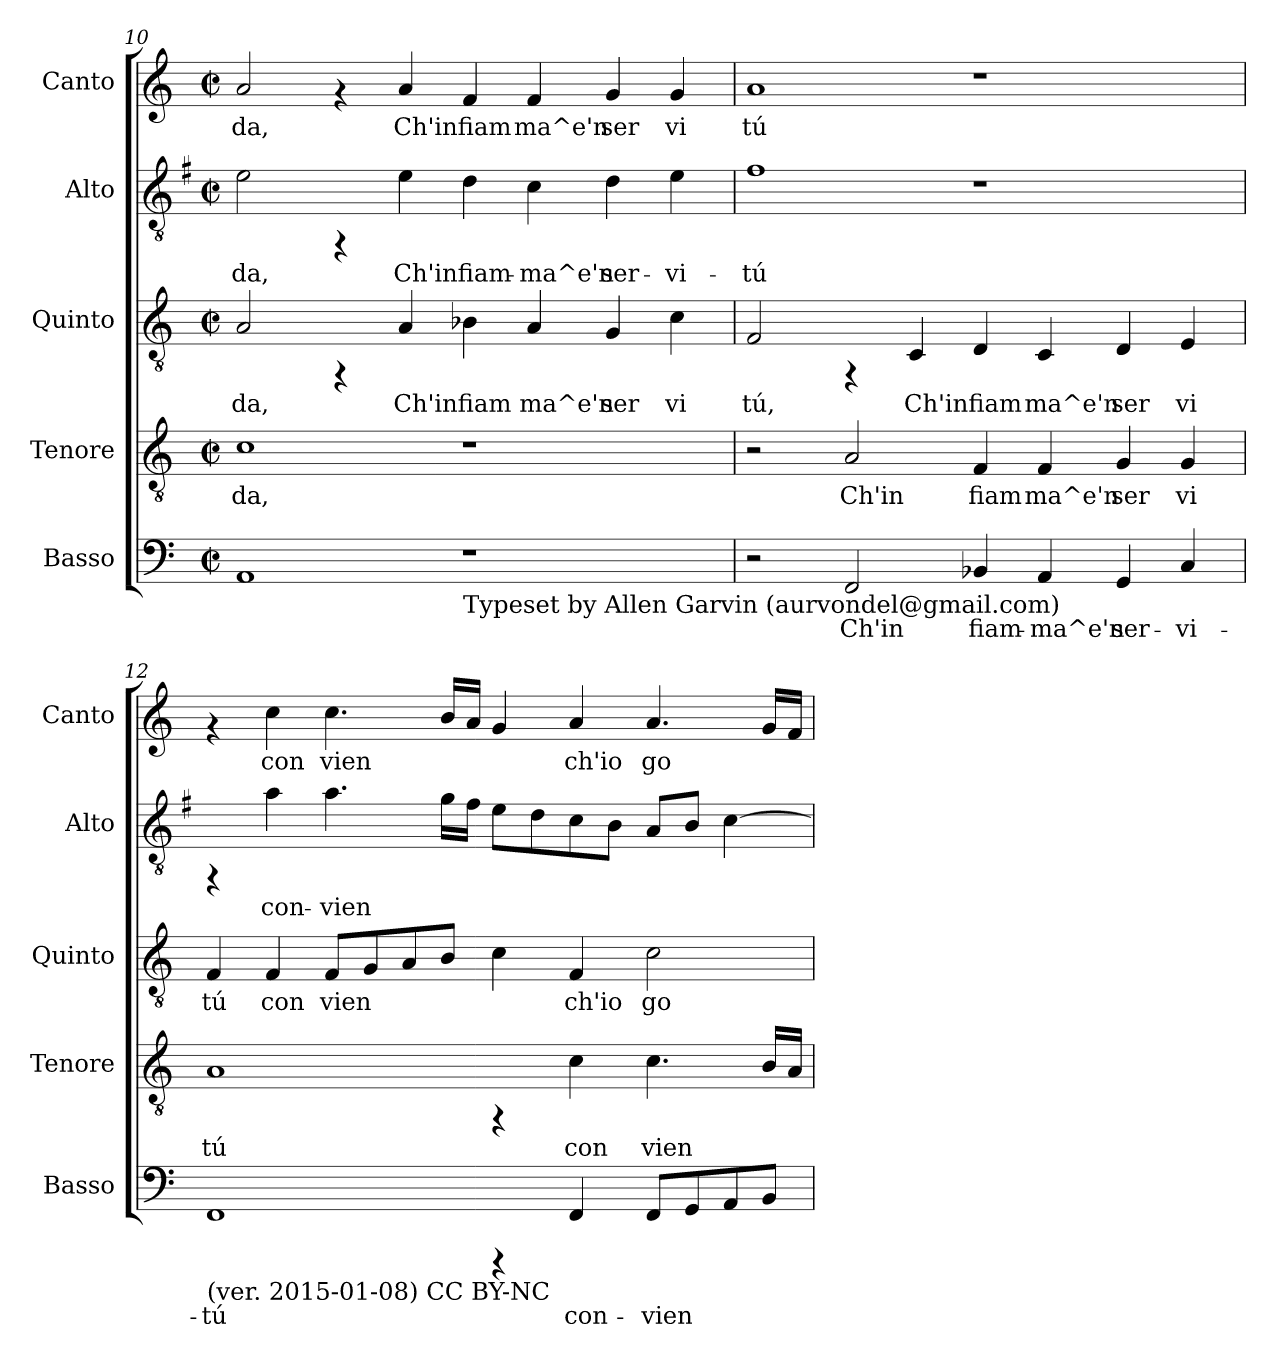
**kern	**text	**kern	**text	**kern	**text	**kern	**text	**kern	**text
*part5	*part5	*part4	*part4	*part3	*part3	*part2	*part2	*part1	*part1
*staff5	*staff5	*staff4	*staff4	*staff3	*staff3	*staff2	*staff2	*staff1	*staff1
*I"Basso	*	*I"Tenore	*	*I"Quinto	*	*I"Alto	*	*I"Canto	*
*I'Basso	*	*I'Tenore	*	*I'Quinto	*	*I'Alto	*	*I'Canto	*
*clefF4	*	*clefGv2	*	*clefGv2	*	*clefGv2	*	*clefG2	*
*	*	*	*	*	*	*ITrd-3c-5	*	*	*
*k[]	*	*k[]	*	*k[]	*	*k[]	*	*k[]	*
*C:	*	*C:	*	*C:	*	*C:	*	*C:	*
*M2/2	*	*M2/2	*	*M2/2	*	*M2/2	*	*M2/2	*
*met(c|)	*	*met(c|)	*	*met(c|)	*	*met(c|)	*	*met(c|)	*
=10	=10	=10	=10	=10	=10	=10	=10	=10	=10
!	!	!	!LO:LY:b:cj	!	!LO:LY:b:cj	!	!LO:LY:b:cj	!	!LO:LY:b:cj
1AA	.	1c	da,	2A/	da,	2a\	-da,	2a/	da,
.	.	.	.	4rFF	.	4rFF	.	4rf	.
!	!	!	!	!	!LO:LY:b:cj	!	!LO:LY:b:cj	!	!LO:LY:b:cj
.	.	.	.	4A/	Ch'in	4a\	Ch'in	4a/	Ch'in
!LO:TX:b:t=Typeset by Allen Garvin (aurvondel@gmail.com)	!	!	!	!	!	!	!	!	!
!	!	!	!	!	!LO:LY:b:cj	!	!LO:LY:b:cj	!	!LO:LY:b:cj
1r	.	1r	.	4B-X\	fiam	4g\	fiam-	4f/	fiam
!	!	!	!	!	!LO:LY:b:cj	!	!LO:LY:b:cj	!	!LO:LY:b:cj
.	.	.	.	4A/	ma^e'n	4f\	-ma^e'n	4f/	ma^e'n
!	!	!	!	!	!LO:LY:b:cj	!	!LO:LY:b:cj	!	!LO:LY:b:cj
.	.	.	.	4G/	ser	4g\	ser-	4g/	ser
!	!	!	!	!	!LO:LY:b:cj	!	!LO:LY:b:cj	!	!LO:LY:b:cj
.	.	.	.	4c\	vi	4a\	-vi-	4g/	vi
=11	=11	=11	=11	=11	=11	=11	=11	=11	=11
!	!	!	!	!	!LO:LY:b:cj	!	!LO:LY:b:cj	!	!LO:LY:b:cj
2r	.	2r	.	2F/	tú,	1b	-tú	1a	tú
!	!LO:LY:b:cj	!	!LO:LY:b:cj	!	!	!	!	!	!
2FF/	-Ch'in	2A/	Ch'in	4rFF	.	.	.	.	.
!	!	!	!	!	!LO:LY:b:cj	!	!	!	!
.	.	.	.	4C/	Ch'in	.	.	.	.
!	!LO:LY:b:cj	!	!LO:LY:b:cj	!	!LO:LY:b:cj	!	!	!	!
4BB-X/	fiam-	4F/	fiam	4D/	fiam	1r	.	1r	.
!	!LO:LY:b:cj	!	!LO:LY:b:cj	!	!LO:LY:b:cj	!	!	!	!
4AA/	-ma^e'n	4F/	ma^e'n	4C/	ma^e'n	.	.	.	.
!	!LO:LY:b:cj	!	!LO:LY:b:cj	!	!LO:LY:b:cj	!	!	!	!
4GG/	ser-	4G/	ser	4D/	ser	.	.	.	.
!	!LO:LY:b:cj	!	!LO:LY:b:cj	!	!LO:LY:b:cj	!	!	!	!
4C/	-vi-	4G/	vi	4E/	vi	.	.	.	.
=12	=12	=12	=12	=12	=12	=12	=12	=12	=12
!LO:TX:b:t=(ver. 2015-01-08) CC BY-NC	!	!	!	!	!	!	!	!	!
!	!LO:LY:b:cj	!	!LO:LY:b:cj	!	!LO:LY:b:cj	!	!	!	!
1FF	-tú	1A	tú	4F/	tú	4rFF	.	4rf	.
!	!	!	!	!	!LO:LY:b:cj	!	!LO:LY:b:cj	!	!LO:LY:b:cj
.	.	.	.	4F/	con	4dd\	con-	4cc\	con
!	!	!	!	!	!LO:LY:b:cj	!	!LO:LY:b:cj	!	!LO:LY:b:cj
.	.	.	.	8F/L	vien	4.dd\	-vien	4.cc\	vien
!	!	!	!	!	!LO:LY:b:cj	!	!	!	!
.	.	.	.	8G/	.	.	.	.	.
!	!	!	!	!	!LO:LY:b:cj	!	!	!	!
.	.	.	.	8A/	.	.	.	.	.
!	!	!	!	!	!LO:LY:b:cj	!	!LO:LY:b:cj	!	!LO:LY:b:cj
.	.	.	.	8B/J	.	16cc\L	.	16b/L	.
!	!	!	!	!	!	!	!LO:LY:b:cj	!	!LO:LY:b:cj
.	.	.	.	.	.	16b\J	.	16a/J	.
!	!	!	!	!	!LO:LY:b:cj	!	!LO:LY:b:cj	!	!LO:LY:b:cj
4rCCC	.	4rFF	.	4c\	.	8a\L	.	4g/	.
!	!	!	!	!	!	!	!LO:LY:b:cj	!	!
.	.	.	.	.	.	8g\	.	.	.
!	!LO:LY:b:cj	!	!LO:LY:b:cj	!	!LO:LY:b:cj	!	!LO:LY:b:cj	!	!LO:LY:b:cj
4FF/	con-	4c\	con	4F/	ch'io	8f\	.	4a/	ch'io
!	!	!	!	!	!	!	!LO:LY:b:cj	!	!
.	.	.	.	.	.	8e\J	.	.	.
!	!LO:LY:b:cj	!	!LO:LY:b:cj	!	!LO:LY:b:cj	!	!LO:LY:b:cj	!	!LO:LY:b:cj
8FF/L	-vien	4.c\	vien	2c\	go	8d/L	.	4.a/	go
!	!LO:LY:b:cj	!	!	!	!	!	!LO:LY:b:cj	!	!
8GG/	.	.	.	.	.	8e/J	.	.	.
!	!LO:LY:b:cj	!	!	!	!	!	!LO:LY:b:cj	!	!
8AA/	.	.	.	.	.	[>4f\	.	.	.
!	!LO:LY:b:cj	!	!LO:LY:b:cj	!	!	!	!	!	!LO:LY:b:cj
8BB/J	.	16B/L	.	.	.	.	.	16g/L	.
!	!	!	!LO:LY:b:cj	!	!	!	!	!	!LO:LY:b:cj
.	.	16A/J	.	.	.	.	.	16f/J	.
=	=	=	=	=	=	=	=	=	=
*-	*-	*-	*-	*-	*-	*-	*-	*-	*-
